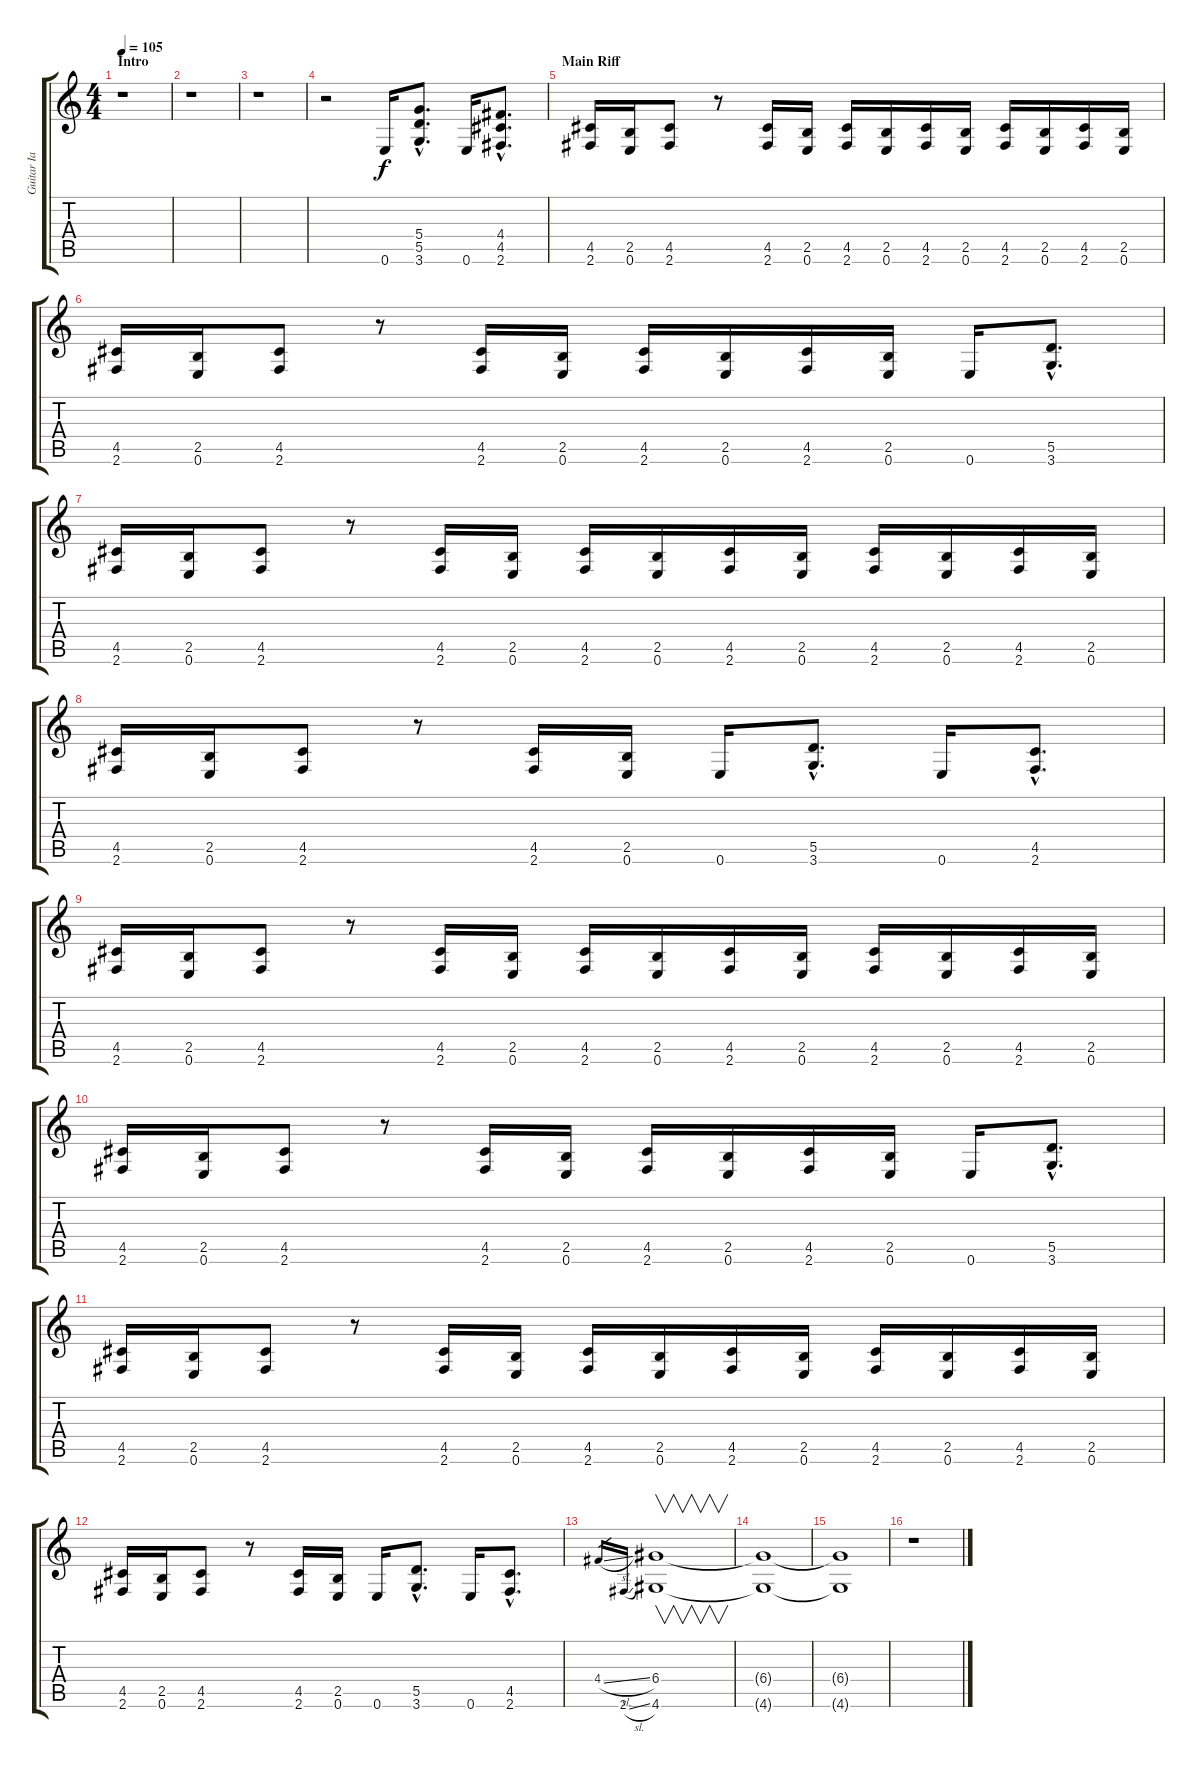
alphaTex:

\track ("Guitar Ia" "Guitar Ia") {instrument overdrivenguitar}
\staff {score tabs}
\tuning (E4 B3 G3 D3 A2 E2) {hide}
\ts (4 4)
\section ("" "Intro")
\tempo 105
\clef g2
\ks c
r.1{dy f instrument overdrivenguitar} |
r.1 |
r.1 |
r.2 0.6.16{instrument electricguitarmuted} (5.4{hac} 5.5{hac} 3.6{hac}).8{d instrument overdrivenguitar} 0.6.16{instrument electricguitarmuted} (4.4{hac} 4.5{hac} 2.6{hac}).8{d instrument overdrivenguitar} |
\section ("" "Main Riff")
(4.5 2.6).16 (2.5 0.6).16 (4.5 2.6).8 r.8 (4.5 2.6).16 (2.5 0.6).16 (4.5 2.6).16 (2.5 0.6).16 (4.5 2.6).16 (2.5 0.6).16 (4.5 2.6).16 (2.5 0.6).16 (4.5 2.6).16 (2.5 0.6).16 |
(4.5 2.6).16 (2.5 0.6).16 (4.5 2.6).8 r.8 (4.5 2.6).16 (2.5 0.6).16 (4.5 2.6).16 (2.5 0.6).16 (4.5 2.6).16 (2.5 0.6).16 0.6.16{instrument electricguitarmuted} (5.5{hac} 3.6{hac}).8{d instrument overdrivenguitar} |
(4.5 2.6).16 (2.5 0.6).16 (4.5 2.6).8 r.8 (4.5 2.6).16 (2.5 0.6).16 (4.5 2.6).16 (2.5 0.6).16 (4.5 2.6).16 (2.5 0.6).16 (4.5 2.6).16 (2.5 0.6).16 (4.5 2.6).16 (2.5 0.6).16 |
(4.5 2.6).16 (2.5 0.6).16 (4.5 2.6).8 r.8 (4.5 2.6).16 (2.5 0.6).16 0.6.16{instrument electricguitarmuted} (5.5{hac} 3.6{hac}).8{d instrument overdrivenguitar} 0.6.16{instrument electricguitarmuted} (4.5{hac} 2.6{hac}).8{d instrument overdrivenguitar} |
(4.5 2.6).16 (2.5 0.6).16 (4.5 2.6).8 r.8 (4.5 2.6).16 (2.5 0.6).16 (4.5 2.6).16 (2.5 0.6).16 (4.5 2.6).16 (2.5 0.6).16 (4.5 2.6).16 (2.5 0.6).16 (4.5 2.6).16 (2.5 0.6).16 |
(4.5 2.6).16 (2.5 0.6).16 (4.5 2.6).8 r.8 (4.5 2.6).16 (2.5 0.6).16 (4.5 2.6).16 (2.5 0.6).16 (4.5 2.6).16 (2.5 0.6).16 0.6.16{instrument electricguitarmuted} (5.5{hac} 3.6{hac}).8{d instrument overdrivenguitar} |
(4.5 2.6).16 (2.5 0.6).16 (4.5 2.6).8 r.8 (4.5 2.6).16 (2.5 0.6).16 (4.5 2.6).16 (2.5 0.6).16 (4.5 2.6).16 (2.5 0.6).16 (4.5 2.6).16 (2.5 0.6).16 (4.5 2.6).16 (2.5 0.6).16 |
(4.5 2.6).16 (2.5 0.6).16 (4.5 2.6).8 r.8 (4.5 2.6).16 (2.5 0.6).16 0.6.16{instrument electricguitarmuted} (5.5{hac} 3.6{hac}).8{d instrument overdrivenguitar} 0.6.16{instrument electricguitarmuted} (4.5{hac} 2.6{hac}).8{d instrument overdrivenguitar} |
4.4{sl}.16{gr} 2.6{sl}.16{gr} (6.4 4.6).1{v volume 7} |
(6.4{t} 4.6{t}).1{volume 4} |
(6.4{t} 4.6{t}).1{volume 0} |
r.1
